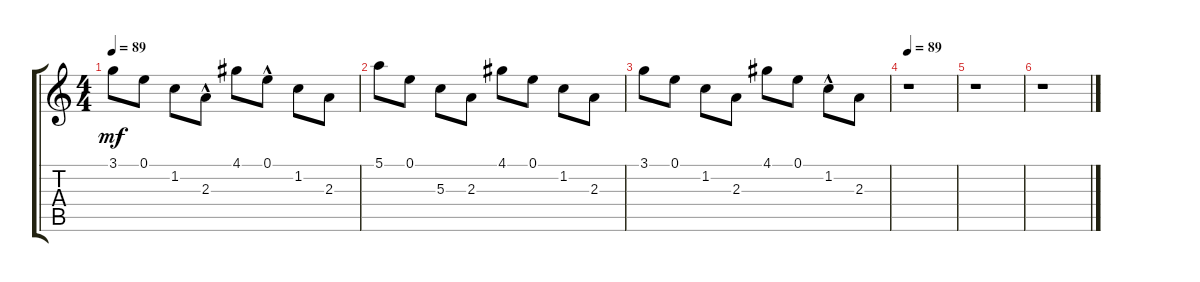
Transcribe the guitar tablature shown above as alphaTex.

\track "" {instrument distortionguitar}
\staff {score tabs}
\tuning (E4 B3 G3 D3 A2 E2) {hide}
\ts (4 4)
\tempo 89
\clef g2
\ks c
3.1.8{dy mf} 0.1.8 1.2.8 2.3{hac}.8 4.1.8 0.1{hac}.8 1.2.8 2.3.8 |
5.1.8 0.1.8 5.3.8 2.3.8 4.1.8 0.1.8 1.2.8 2.3.8 |
3.1.8 0.1.8 1.2.8 2.3.8 4.1.8 0.1.8 1.2{hac}.8 2.3.8 |
\tempo 89
r.1 |
r.1 |
r.1
